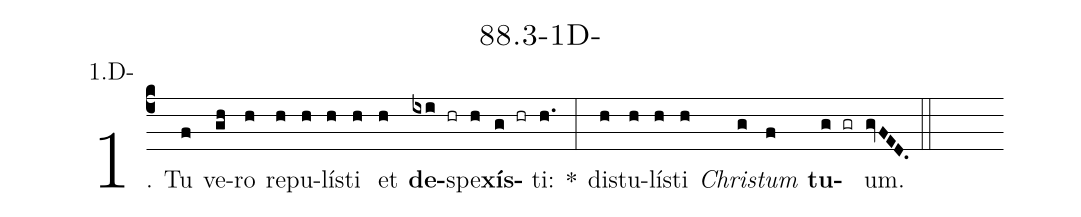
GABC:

name: 88.3-1D-;
annotation: 1.D-;
%%
(c4)1. Tu(f) ve(gh)ro(h) re(h)pu(h)lís(h)ti(h) et(h) <b>de</b>(ixi hr)spe(h)<b>xís</b>(g hr)ti:(h.) *(:) dis(h)tu(h)lís(h)ti(h) <i>Chris</i>(g)<i>tum</i>(f) <b>tu</b>(g gr)um.(gvFED.) (::)


%E(h) u(h) o(g) u(f) a(g) e.(gvFED.) (::)
